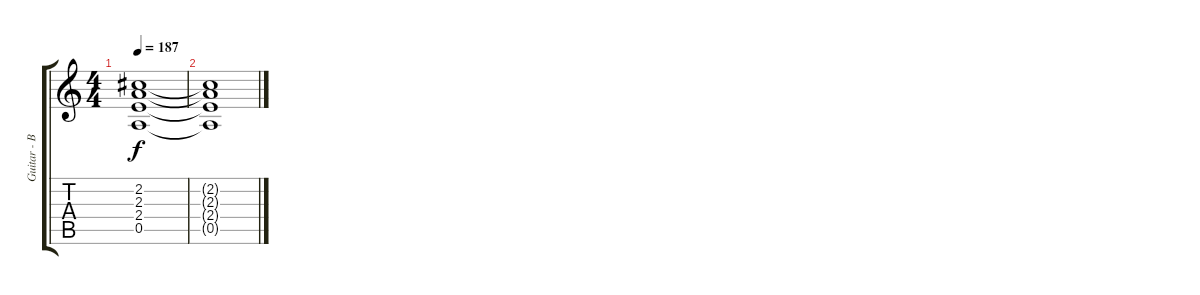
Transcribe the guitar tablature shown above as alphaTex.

\track ("Guitar - Billie Joe" "Guitar - B") {instrument electricguitarclean}
\staff {score tabs}
\tuning (E4 B3 G3 D3 A2 E2) {hide}
\ts (4 4)
\tempo 187
\clef g2
\ks c
(2.2{t} 2.3{t} 2.4{t} 0.5{t}).1{dy f} |
(2.2{t} 2.3{t} 2.4{t} 0.5{t}).1
